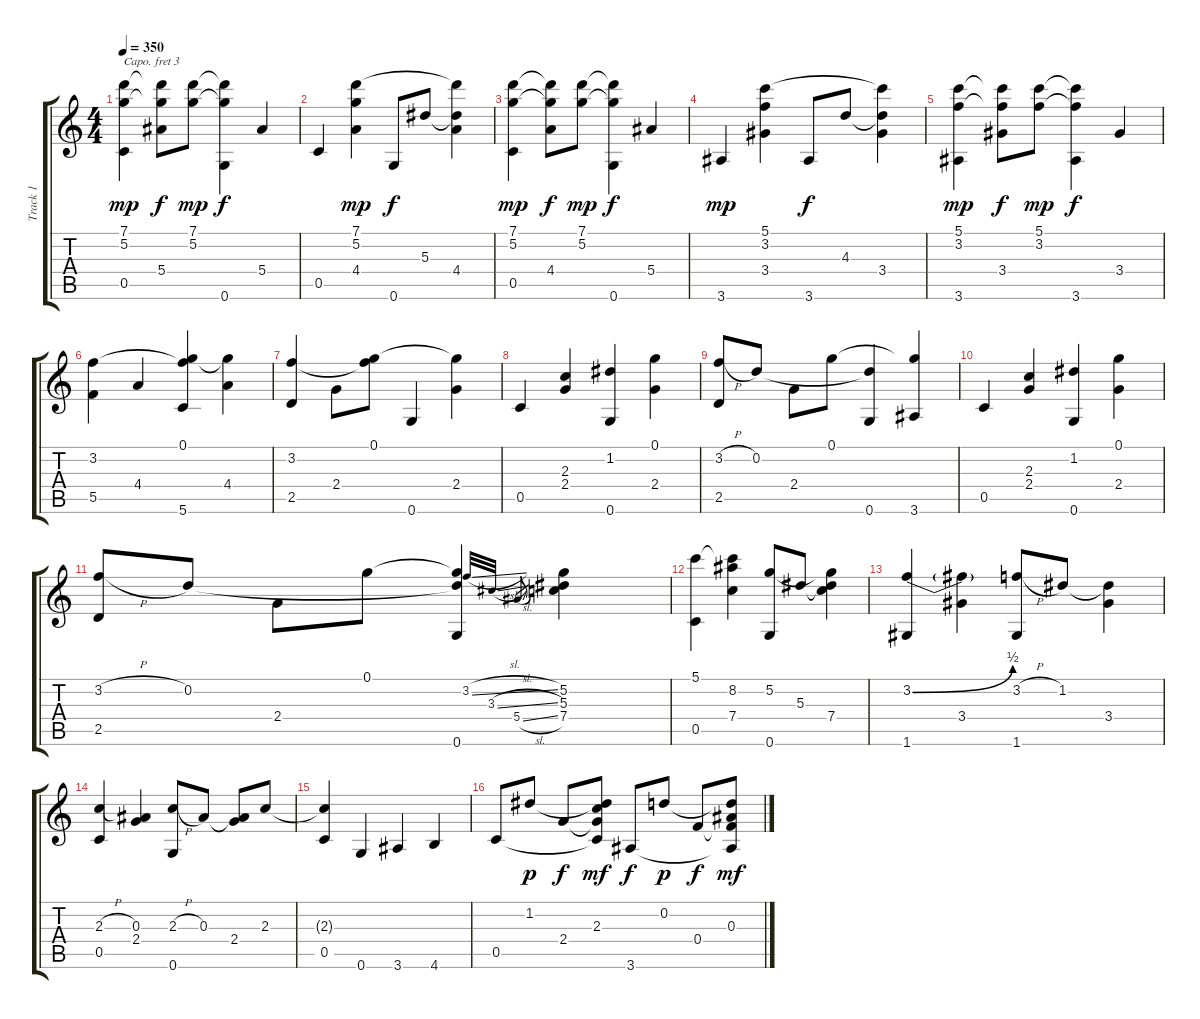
\track ("Track 1" "Track 1") {instrument acousticguitarsteel}
\staff {score tabs}
\capo 3
\tuning (E4 B3 G3 D3 A2 E2) {hide}
\ts (4 4)
\tempo 350
\clef g2
\ks c
(7.1 5.2 0.5).4{dy mp} (7.1{t} 5.2{t} 5.4).8{dy f} (7.1 5.2).8{dy mp} (7.1{t} 5.2{t} 0.6).4{dy f} 5.4.4 |
0.5.4 (7.1 5.2 4.4).4{dy mp} 0.6.8{dy f} 5.3.8 (7.1{t} 5.3{t} 4.4).4 |
(7.1 5.2 0.5).4{dy mp} (7.1{t} 5.2{t} 4.4).8{dy f} (7.1 5.2).8{dy mp} (7.1{t} 5.2{t} 0.6).4{dy f} 5.4.4 |
3.6.4{dy mp} (5.1 3.2 3.4).4 3.6.8{dy f} 4.3.8 (5.1{t} 4.3{t} 3.4).4 |
(5.1 3.2 3.6).4{dy mp} (5.1{t} 3.2{t} 3.4).8{dy f} (5.1 3.2).8{dy mp} (5.1{t} 3.2{t} 3.6).4{dy f} 3.4.4 |
(3.2 5.5).4 4.4.4 (0.1 3.2{t} 5.6).4 (0.1{t} 4.4).4 |
(3.2 2.5).4 2.4.8 (0.1 3.2{t}).8 0.6.4 (0.1{t} 2.4).4 |
0.5.4 (2.3 2.4).4 (1.2 0.6).4 (0.1 2.4).4 |
(3.2{h} 2.5).8 0.2.8 2.4.8 0.1.8 (0.2{t} 0.6).4 (0.1{t} 3.6).4 |
0.5.4 (2.3 2.4).4 (1.2 0.6).4 (0.1 2.4).4 |
(3.2{h} 2.5).8 0.2.8 2.4.8 0.1.8 (0.1{t} 0.2{t} 0.6).4 3.2{sl}.32{gr onbeat} 3.3{sl}.32{gr onbeat} 5.4{sl}.32{gr} (5.2 5.3 7.4).4 |
(5.1 0.5).4 (5.1{t} 8.2 7.4).4 (5.2 0.6).8 5.3.8 (5.2{t} 5.3{t} 7.4).4 |
(3.2{be (bend 0 0 60 2)} 1.6).4 (3.2{t} 3.4).4 (3.2{h} 1.6).8 1.2.8 (1.2{t} 3.4).4 |
(2.3{h} 0.5).4 (0.3 2.4).4 (2.3{h} 0.6).8 0.3.8 (0.3{t} 2.4).8 2.3.8 |
(2.3{t} 0.5).4 0.6.4 3.6.4 4.6.4 |
0.5.8 1.2.8{dy p} 2.4.8{dy f} (1.2{t} 2.3 2.4{t} 0.5{t}).8{dy mf} 3.6.8{dy f} 0.2.8{dy p} 0.4.8{dy f} (0.2{t} 0.3 0.4{t} 3.6{t}).8{dy mf}
